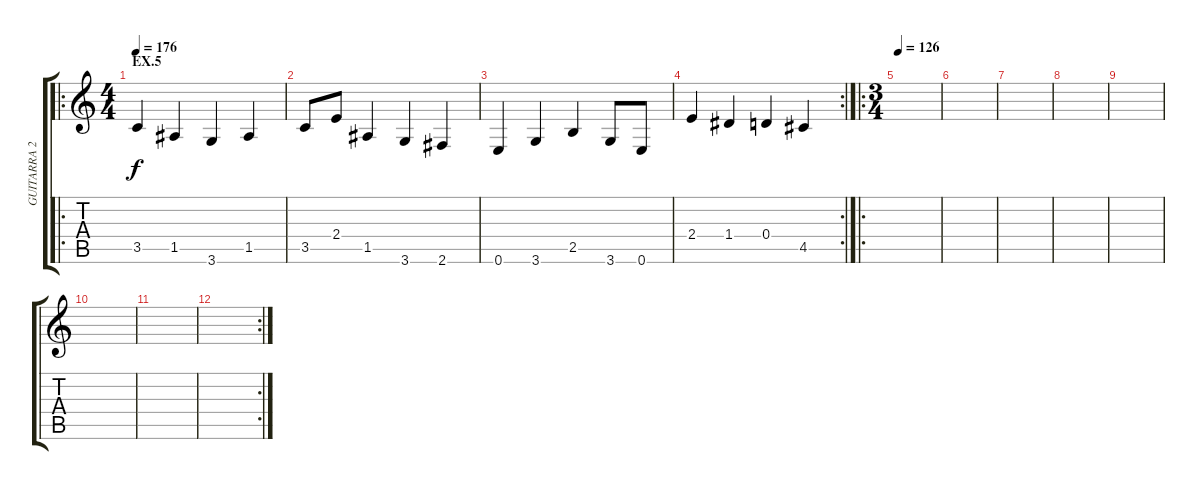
\track ("GUITARRA 2" "GUITARRA 2") {instrument acousticguitarnylon}
\staff {score tabs}
\tuning (E4 B3 G3 D3 A2 E2) {hide}
\ro
\ts (4 4)
\section ("" "EX.5")
\tempo 176
\clef g2
\ks c
3.5.4{dy f instrument electricbassfinger} 1.5.4 3.6.4 1.5.4 |
3.5.8 2.4.8 1.5.4 3.6.4 2.6.4 |
0.6.4 3.6.4 2.5.4 3.6.8 0.6.8 |
\rc 2
2.4.4 1.4.4 0.4.4 4.5.4 |
\ro
\ts (3 4)
\tempo 126
|
|
|
|
|
|
|
\rc 2
